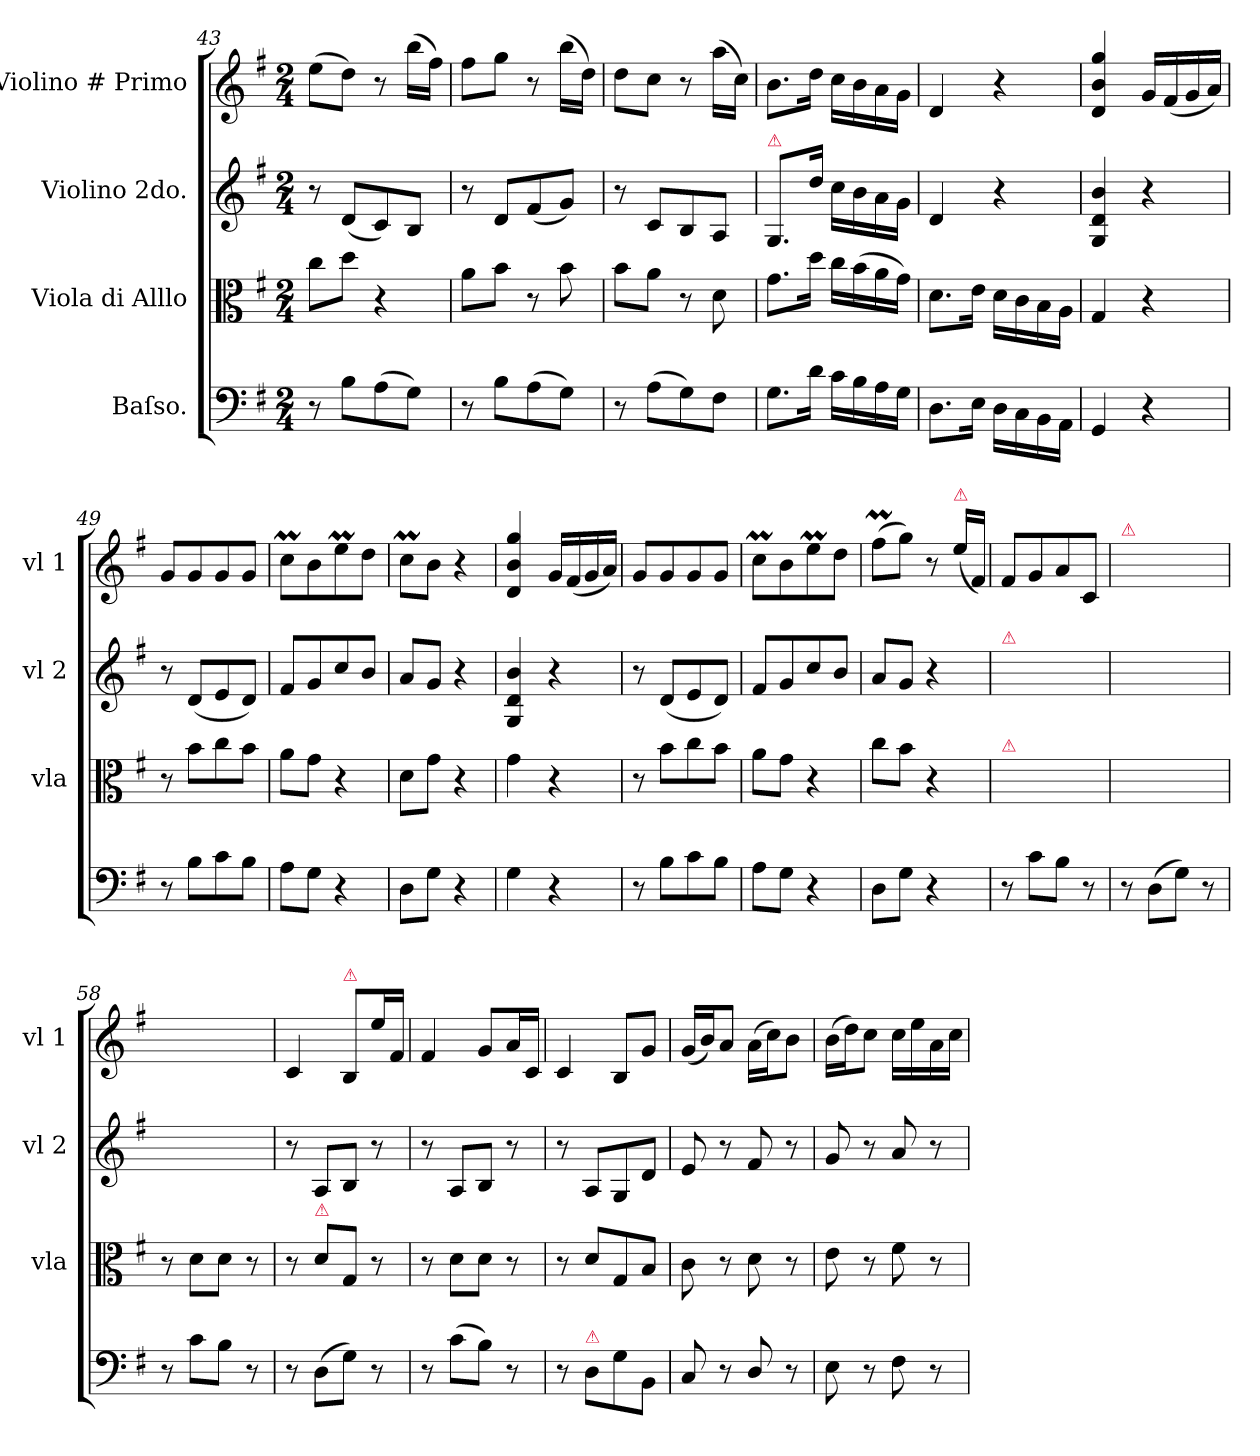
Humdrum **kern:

**kern	**kern	**kern	**kern	**dynam
*part4	*part3	*part2	*part1	*part1
*staff4	*staff3	*staff2	*staff1	*staff1
*I"Baſso.	*I"Viola di Alllo	*I"Violino 2do.	*I"Violino # Primo	*
*	*I'vla	*I'vl 2	*I'vl 1	*
*clefF4	*clefC3	*clefG2	*clefG2	*
*k[f#]	*k[f#]	*k[f#]	*k[f#]	*
*M2/4	*M2/4	*M2/4	*M2/4	*
=43	=43	=43	=43	=43
8r	8ccL	8r	(>8eeL	.
8BL	8ddJ	(<8dL	8ddJ)	.
(>8A	4r	8c)	8r	.
8GJ)	.	8BJ	(>16bbLL	.
.	.	.	16ff#JJ)	.
=44	=44	=44	=44	=44
8r	8aL	8r	8ff#L	.
8BL	8bJ	8dL	8ggJ	.
(>8A	8r	(<8f#	8r	.
8GJ)	8b	8gJ)	(>16bbLL	.
.	.	.	16ddJJ)	.
=45	=45	=45	=45	=45
8r	8bL	8r	8ddL	.
(>8AL	8aJ	8cL	8ccJ	.
8G)	8r	8B	8r	.
8F#J	8d	8AJ	(>16aaLL	.
.	.	.	16ccJJ)	.
=46	=46	=46	=46	=46
!	!	!LO:TX:a:color=crimson:t=⚠	!	!
8.GL	8.gL	8.G/L	8.bL	.
16dJk	16ddJk	16dd\Jk	16ddJk	.
16cLL	16ccLL	16cc\LL	16cc\LL	.
16B	(>16b	16b\	16b\	.
16A	16a	16a\	16a\	.
16GJJ	16gJJ)	16g\JJ	16g\JJ	.
=47	=47	=47	=47	=47
8.DL	8.dL	4d	4d	.
16EJk	16eJk	.	.	.
16D\LL	16d\LL	4r	4r	.
16C\	16c\	.	.	.
16BB\	16B\	.	.	.
16AA\JJ	16A\JJ	.	.	.
=48	=48	=48	=48	=48
!	!	!	!	!LO:DY:a
4GG	4G	4G 4d 4b	4d/ 4b/ 4gg/	for
4r	4r	4r	16gLL	.
.	.	.	(<16f#	.
.	.	.	16g	.
.	.	.	16aJJ)	.
=49	=49	=49	=49	=49
8r	8r	8r	8gL	.
8BL	8bL	(<8dL	8g	.
8c	8cc	8e	8g	.
8BJ	8bJ	8dJ)	8gJ	.
=50	=50	=50	=50	=50
8AL	8aL	8f#L	8ccML	.
8GJ	8gJ	8g	8b	.
4r	4r	8cc	8eeM	.
.	.	8bJ	8ddJ	.
=51	=51	=51	=51	=51
8DL	8dL	8aL	8ccML	.
8GJ	8gJ	8gJ	8bJ	.
4r	4r	4r	4r	.
=52	=52	=52	=52	=52
4G	4g	4G 4d 4b	4d/ 4b/ 4gg/	.
4r	4r	4r	16gLL	.
.	.	.	(<16f#	.
.	.	.	16g	.
.	.	.	16aJJ)	.
=53	=53	=53	=53	=53
8r	8r	8r	8gL	.
8BL	8bL	(<8dL	8g	.
8c	8cc	8e	8g	.
8BJ	8bJ	8dJ)	8gJ	.
=54	=54	=54	=54	=54
8AL	8aL	8f#L	8ccML	.
8GJ	8gJ	8g	8b	.
4r	4r	8cc	8eeM	.
.	.	8bJ	8ddJ	.
=55	=55	=55	=55	=55
8DL	8ccL	8aL	(>8ff#mL	.
8GJ	8bJ	8gJ	8ggJ)	.
4r	4r	4r	8r	.
!	!	!	!LO:TX:a:color=crimson:t=⚠	!
.	.	.	(>16ee\LL	.
.	.	.	16f#/JJ)	.
=56	=56	=56	=56	=56
!	!	!LO:TX:a:color=crimson:t=⚠	!	!
!	!LO:TX:a:color=crimson:t=⚠	!	!	!
8r	2ryy	2ryy	8f#L	.
8cL	.	.	8g	.
8BJ	.	.	8a	.
8r	.	.	8cJ	.
=57	=57	=57	=57	=57
!	!	!	!LO:TX:a:color=crimson:t=⚠	!
8r	2ryy	2ryy	2ryy	.
(>8DL	.	.	.	.
8GJ)	.	.	.	.
8r	.	.	.	.
=58	=58	=58	=58	=58
8r	8r	2ryy	2ryy	.
8cL	8dL	.	.	.
8BJ	8dJ	.	.	.
8r	8r	.	.	.
=59	=59	=59	=59	=59
8r	8r	8r	4c	.
!	!LO:TX:a:color=crimson:t=⚠	!	!	!
(>8DL	8d\L	8AL	.	.
!	!	!	!LO:TX:a:color=crimson:t=⚠	!
8GJ)	8G/J	8BJ	8B/L	.
8r	8r	8r	16ee\L	.
.	.	.	16f#/JJ	.
=60	=60	=60	=60	=60
8r	8r	8r	4f#	.
(>8cL	8dL	8AL	.	.
8BJ)	8dJ	8BJ	8gL	.
8r	8r	8r	16aL	.
.	.	.	16cJJ	.
=61	=61	=61	=61	=61
8r	8r	8r	4c	.
!LO:TX:a:color=crimson:t=⚠	!	!	!	!
8D\L	8dL	8AL	.	.
8G\	8G	8G	8BL	.
8BB/J	8BJ	8dJ	8gJ	.
=62	=62	=62	=62	=62
8C	8c	8e	(<16gLL	.
.	.	.	16bJ)	.
8r	8r	8r	8aJ	.
8D/	8d	8f#	(>16aLL	.
.	.	.	16ccJ)	.
8r	8r	8r	8bJ	.
=63	=63	=63	=63	=63
8E\	8e	8g	(>16bLL	.
.	.	.	16ddJ)	.
8r	8r	8r	8ccJ	.
8F#\	8f#	8a	16ccLL	.
.	.	.	16ee	.
8r	8r	8r	16a	.
.	.	.	16ccJJ	.
=	=	=	=	=
*-	*-	*-	*-	*-
